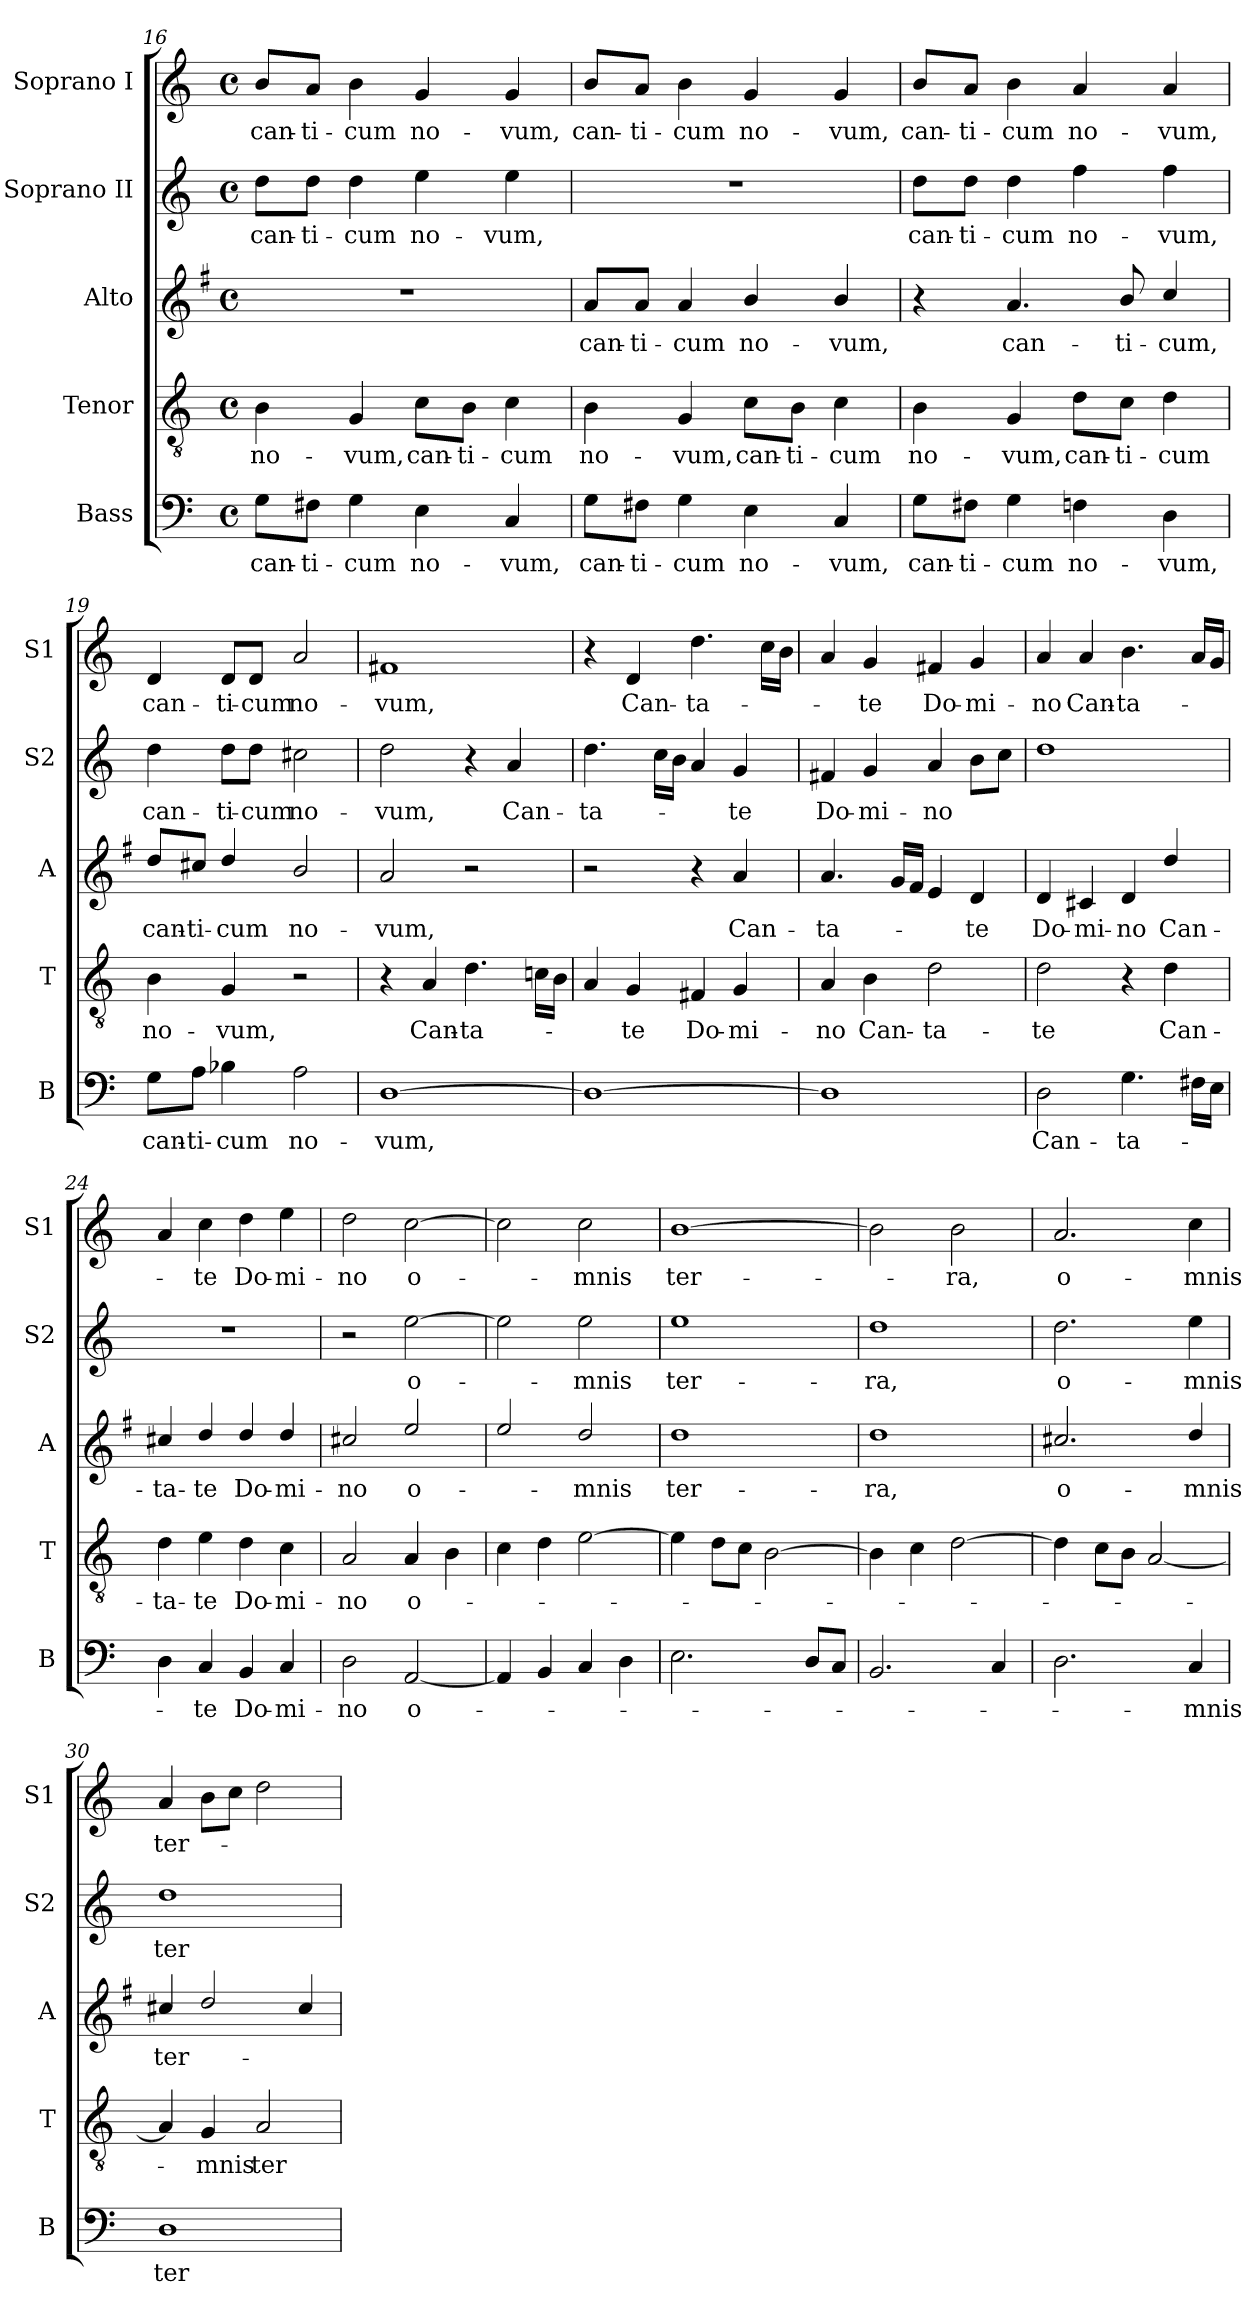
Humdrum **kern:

**kern	**text	**kern	**text	**kern	**text	**kern	**text	**kern	**text
*part5	*part5	*part4	*part4	*part3	*part3	*part2	*part2	*part1	*part1
*staff5	*staff5	*staff4	*staff4	*staff3	*staff3	*staff2	*staff2	*staff1	*staff1
*I"Bass	*	*I"Tenor	*	*I"Alto	*	*I"Soprano II	*	*I"Soprano I	*
*I'B	*	*I'T	*	*I'A	*	*I'S2	*	*I'S1	*
*clefF4	*	*clefGv2	*	*clefG2	*	*clefG2	*	*clefG2	*
*	*	*	*	*ITrd4c7	*	*	*	*	*
*k[]	*	*k[]	*	*k[]	*	*k[]	*	*k[]	*
*C:	*	*C:	*	*C:	*	*C:	*	*C:	*
*M4/4	*	*M4/4	*	*M4/4	*	*M4/4	*	*M4/4	*
*met(c)	*	*met(c)	*	*met(c)	*	*met(c)	*	*met(c)	*
=16	=16	=16	=16	=16	=16	=16	=16	=16	=16
8G\L	can-	4B\	no-	1r	.	8dd\L	can-	8b/L	can-
8F#X\J	-ti-	.	.	.	.	8dd\J	-ti-	8a/J	-ti-
4G\	-cum	4G/	-vum,	.	.	4dd\	-cum	4b\	-cum
4E\	no-	8c\L	can-	.	.	4ee\	no-	4g/	no-
.	.	8B\J	-ti-	.	.	.	.	.	.
4C/	-vum,	4c\	-cum	.	.	4ee\	-vum,	4g/	-vum,
=17	=17	=17	=17	=17	=17	=17	=17	=17	=17
8G\L	can-	4B\	no-	8d/L	can-	1r	.	8b/L	can-
8F#X\J	-ti-	.	.	8d/J	-ti-	.	.	8a/J	-ti-
4G\	-cum	4G/	-vum,	4d/	-cum	.	.	4b\	-cum
4E\	no-	8c\L	can-	4e/	no-	.	.	4g/	no-
.	.	8B\J	-ti-	.	.	.	.	.	.
4C/	-vum,	4c\	-cum	4e/	-vum,	.	.	4g/	-vum,
!!LO:LB:g=z
=18	=18	=18	=18	=18	=18	=18	=18	=18	=18
8G\L	can-	4B\	no-	4r	.	8dd\L	can-	8b/L	can-
8F#X\J	-ti-	.	.	.	.	8dd\J	-ti-	8a/J	-ti-
4G\	-cum	4G/	-vum,	4.d/	can-	4dd\	-cum	4b\	-cum
4Fn\	no-	8d\L	can-	.	.	4ff\	no-	4a/	no-
.	.	8c\J	-ti-	8e/	-ti-	.	.	.	.
4D\	-vum,	4d\	-cum	4f/	-cum,	4ff\	-vum,	4a/	-vum,
=19	=19	=19	=19	=19	=19	=19	=19	=19	=19
8G\L	can-	4B\	no-	8g/L	can-	4dd\	can-	4d/	can-
8A\J	-ti-	.	.	8f#X/J	-ti-	.	.	.	.
4B-X\	-cum	4G/	-vum,	4g/	-cum	8dd\L	-ti-	8d/L	-ti-
.	.	.	.	.	.	8dd\J	-cum	8d/J	-cum
2A\	no-	2r	.	2e/	no-	2cc#X\	no-	2a/	no-
=20	=20	=20	=20	=20	=20	=20	=20	=20	=20
[1D	-vum,	4r	.	2d/	-vum,	2dd\	-vum,	1f#X	-vum,
.	.	4A/	Can-	.	.	.	.	.	.
.	.	4.d\	-ta-	2r	.	4r	.	.	.
.	.	.	.	.	.	4a/	Can-	.	.
.	.	16cn\LL	.	.	.	.	.	.	.
.	.	16B\JJ	.	.	.	.	.	.	.
=21	=21	=21	=21	=21	=21	=21	=21	=21	=21
1D_	.	4A/	.	2r	.	4.dd\	-ta-	4r	.
.	.	4G/	-te	.	.	.	.	4d/	Can-
.	.	.	.	.	.	16cc\LL	.	.	.
.	.	.	.	.	.	16b\JJ	.	.	.
.	.	4F#X/	Do-	4r	.	4a/	.	4.dd\	-ta-
.	.	4G/	-mi-	4d/	Can-	4g/	-te	.	.
.	.	.	.	.	.	.	.	16cc\LL	.
.	.	.	.	.	.	.	.	16b\JJ	.
=22	=22	=22	=22	=22	=22	=22	=22	=22	=22
1D]	.	4A/	-no	4.d/	-ta-	4f#X/	Do-	4a/	.
.	.	4B\	Can-	.	.	4g/	-mi-	4g/	-te
.	.	.	.	16c/LL	.	.	.	.	.
.	.	.	.	16B/JJ	.	.	.	.	.
.	.	2d\	-ta-	4A/	.	4a/	-no	4f#X/	Do-
.	.	.	.	4G/	-te	8b\L	.	4g/	-mi-
.	.	.	.	.	.	8cc\J	.	.	.
!!LO:LB:g=z
=23	=23	=23	=23	=23	=23	=23	=23	=23	=23
2D\	Can-	2d\	-te	4G/	Do-	1dd	.	4a/	-no
.	.	.	.	4F#X/	-mi-	.	.	4a/	Can-
4.G\	-ta-	4r	.	4G/	-no	.	.	4.b\	-ta-
.	.	4d\	Can-	4g/	Can-	.	.	.	.
16F#X\LL	.	.	.	.	.	.	.	16a/LL	.
16E\JJ	.	.	.	.	.	.	.	16g/JJ	.
=24	=24	=24	=24	=24	=24	=24	=24	=24	=24
4D\	.	4d\	-ta-	4f#X/	-ta-	1r	.	4a/	.
4C/	-te	4e\	-te	4g/	-te	.	.	4cc\	-te
4BB/	Do-	4d\	Do-	4g/	Do-	.	.	4dd\	Do-
4C/	-mi-	4c\	-mi-	4g/	-mi-	.	.	4ee\	-mi-
=25	=25	=25	=25	=25	=25	=25	=25	=25	=25
2D\	-no	2A/	-no	2f#X/	-no	2r	.	2dd\	-no
[<2AA/	o-	4A/	o-	2a/	o-	[>2ee\	o-	[>2cc\	o-
.	.	4B\	.	.	.	.	.	.	.
=26	=26	=26	=26	=26	=26	=26	=26	=26	=26
4AA/]	.	4c\	.	2a/	.	2ee\]	.	2cc\]	.
4BB/	.	4d\	.	.	.	.	.	.	.
4C/	.	[>2e\	.	2g/	-mnis	2ee\	-mnis	2cc\	-mnis
4D\	.	.	.	.	.	.	.	.	.
=27	=27	=27	=27	=27	=27	=27	=27	=27	=27
2.E\	.	4e\]	.	1g	ter-	1ee	ter-	[>1b	ter-
.	.	8d\L	.	.	.	.	.	.	.
.	.	8c\J	.	.	.	.	.	.	.
.	.	[>2B\	.	.	.	.	.	.	.
8D/L	.	.	.	.	.	.	.	.	.
8C/J	.	.	.	.	.	.	.	.	.
=28	=28	=28	=28	=28	=28	=28	=28	=28	=28
2.BB/	.	4B\]	.	1g	-ra,	1dd	-ra,	2b\]	.
.	.	4c\	.	.	.	.	.	.	.
.	.	[>2d\	.	.	.	.	.	2b\	-ra,
4C/	.	.	.	.	.	.	.	.	.
!!LO:PB:g=z
=29	=29	=29	=29	=29	=29	=29	=29	=29	=29
2.D\	.	4d\]	.	2.f#X/	o-	2.dd\	o-	2.a/	o-
.	.	8c\L	.	.	.	.	.	.	.
.	.	8B\J	.	.	.	.	.	.	.
.	.	[2A/	.	.	.	.	.	.	.
4C/	-mnis	.	.	4g/	-mnis	4ee\	-mnis	4cc\	-mnis
=30	=30	=30	=30	=30	=30	=30	=30	=30	=30
1D	ter-	4A/]	.	4f#X/	ter-	1dd	ter-	4a/	ter-
.	.	4G/	-mnis	2g/	.	.	.	8b\L	.
.	.	.	.	.	.	.	.	8cc\J	.
.	.	2A/	ter-	.	.	.	.	2dd\	.
.	.	.	.	4f#/	.	.	.	.	.
=	=	=	=	=	=	=	=	=	=
*-	*-	*-	*-	*-	*-	*-	*-	*-	*-
